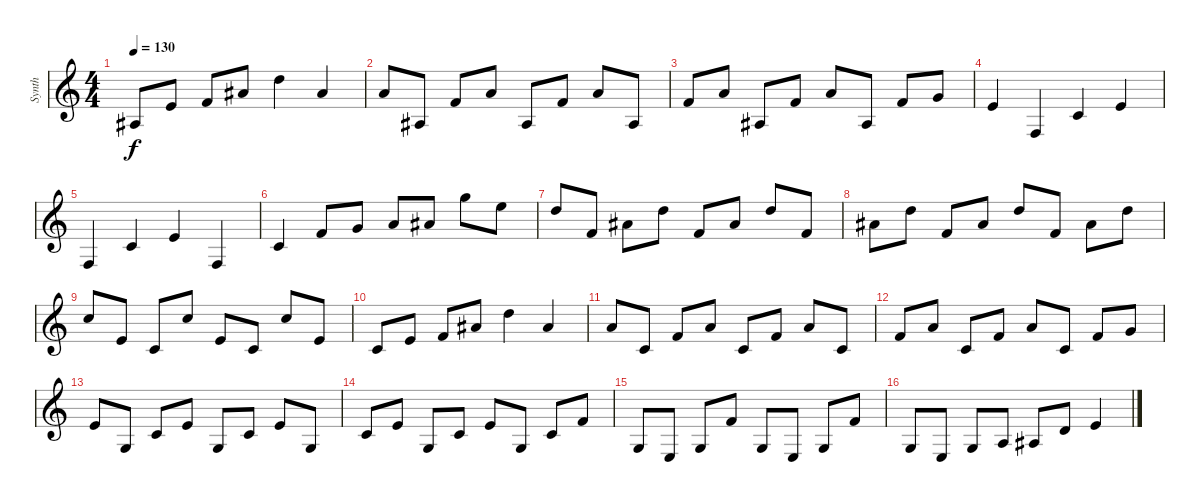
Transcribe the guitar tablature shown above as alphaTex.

\track ("Synth" "Synth") {instrument stringensemble1}
\staff {score}
\tuning (E4 B3 G3 D3 A2 E2) {hide}
\ts (4 4)
\tempo 130
\clef g2
\ks c
18.6.8{dy f} 19.5.8 20.5.8 20.4.8 19.3.4 20.4.4 |
19.4.8 18.6.8 20.5.8 19.4.8 18.6.8 20.5.8 19.4.8 18.6.8 |
20.5.8 19.4.8 18.6.8 20.5.8 19.4.8 18.6.8 20.5.8 17.4.8 |
19.5.4 13.6.4 15.5.4 14.4.4 |
13.6.4 15.5.4 14.4.4 13.6.4 |
15.5.4 15.4.8 12.3.8 14.3.8 11.2.8 15.1.8 12.1.8 |
10.1.8 10.3.8 11.2.8 10.1.8 10.3.8 11.2.8 10.1.8 10.3.8 |
11.2.8 10.1.8 10.3.8 11.2.8 10.1.8 10.3.8 11.2.8 10.1.8 |
8.1.8 9.3.8 10.4.8 8.1.8 9.3.8 10.4.8 8.1.8 9.3.8 |
10.4.8 9.3.8 10.3.8 11.2.8 10.1.4 11.2.4 |
10.2.8 10.4.8 10.3.8 10.2.8 10.4.8 10.3.8 10.2.8 10.4.8 |
10.3.8 10.2.8 10.4.8 10.3.8 10.2.8 10.4.8 10.3.8 8.2.8 |
9.3.8 10.5.8 10.4.8 9.3.8 10.5.8 10.4.8 9.3.8 10.5.8 |
10.4.8 9.3.8 10.5.8 10.4.8 9.3.8 10.5.8 10.4.8 10.3.8 |
10.5.8 7.5.8 0.3.8 6.2.8 0.3.8 2.4.8 0.3.8 1.1.8 |
0.3.8 2.4.8 0.3.8 2.3.8 3.3.8 3.2.8 0.1.4
